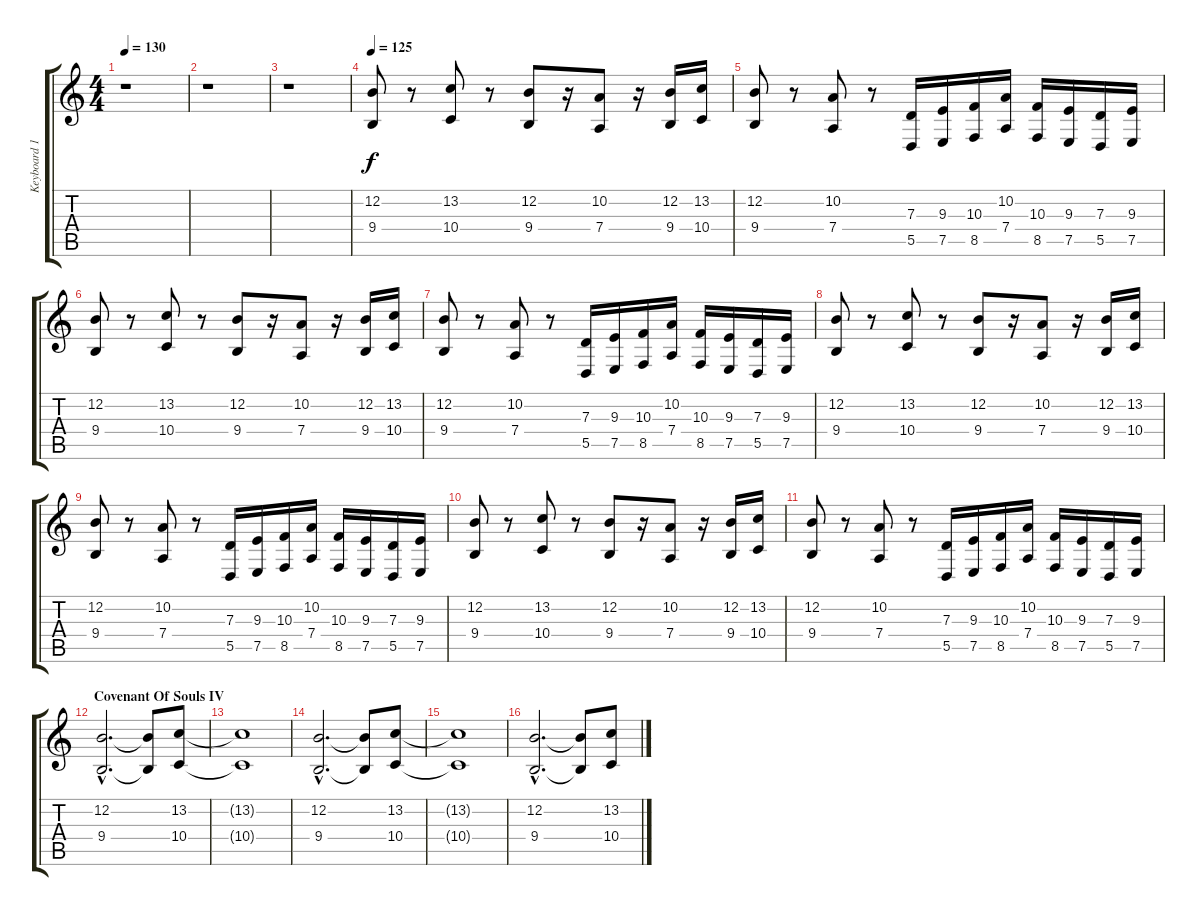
\track ("Keyboard 1" "Keyboard 1") {instrument stringensemble1}
\staff {score tabs}
\tuning (E4 B3 G3 D3 A2 E2) {hide}
\ts (4 4)
\tempo 130
\clef g2
\ks c
r.1{dy f} |
r.1 |
r.1 |
\section ("" "")
\tempo 125
(12.2 9.4).8{volume 11 instrument stringensemble1} r.8 (13.2 10.4).8 r.8 (12.2 9.4).8 r.16 (10.2 7.4).8 r.16 (12.2 9.4).16 (13.2 10.4).16 |
(12.2 9.4).8 r.8 (10.2 7.4).8 r.8 (7.3 5.5).16 (9.3 7.5).16 (10.3 8.5).16 (10.2 7.4).16 (10.3 8.5).16 (9.3 7.5).16 (7.3 5.5).16 (9.3 7.5).16 |
(12.2 9.4).8 r.8 (13.2 10.4).8 r.8 (12.2 9.4).8 r.16 (10.2 7.4).8 r.16 (12.2 9.4).16 (13.2 10.4).16 |
(12.2 9.4).8 r.8 (10.2 7.4).8 r.8 (7.3 5.5).16 (9.3 7.5).16 (10.3 8.5).16 (10.2 7.4).16 (10.3 8.5).16 (9.3 7.5).16 (7.3 5.5).16 (9.3 7.5).16 |
(12.2 9.4).8 r.8 (13.2 10.4).8 r.8 (12.2 9.4).8 r.16 (10.2 7.4).8 r.16 (12.2 9.4).16 (13.2 10.4).16 |
(12.2 9.4).8 r.8 (10.2 7.4).8 r.8 (7.3 5.5).16 (9.3 7.5).16 (10.3 8.5).16 (10.2 7.4).16 (10.3 8.5).16 (9.3 7.5).16 (7.3 5.5).16 (9.3 7.5).16 |
(12.2 9.4).8 r.8 (13.2 10.4).8 r.8 (12.2 9.4).8 r.16 (10.2 7.4).8 r.16 (12.2 9.4).16 (13.2 10.4).16 |
(12.2 9.4).8 r.8 (10.2 7.4).8 r.8 (7.3 5.5).16 (9.3 7.5).16 (10.3 8.5).16 (10.2 7.4).16 (10.3 8.5).16 (9.3 7.5).16 (7.3 5.5).16 (9.3 7.5).16 |
\section ("" "Covenant Of Souls IV")
(12.2{hac} 9.4{hac}).2{d} (12.2{t} 9.4{t}).8 (13.2 10.4).8 |
(13.2{t} 10.4{t}).1 |
(12.2{hac} 9.4{hac}).2{d} (12.2{t} 9.4{t}).8 (13.2 10.4).8 |
(13.2{t} 10.4{t}).1 |
(12.2{hac} 9.4{hac}).2{d} (12.2{t} 9.4{t}).8 (13.2 10.4).8
